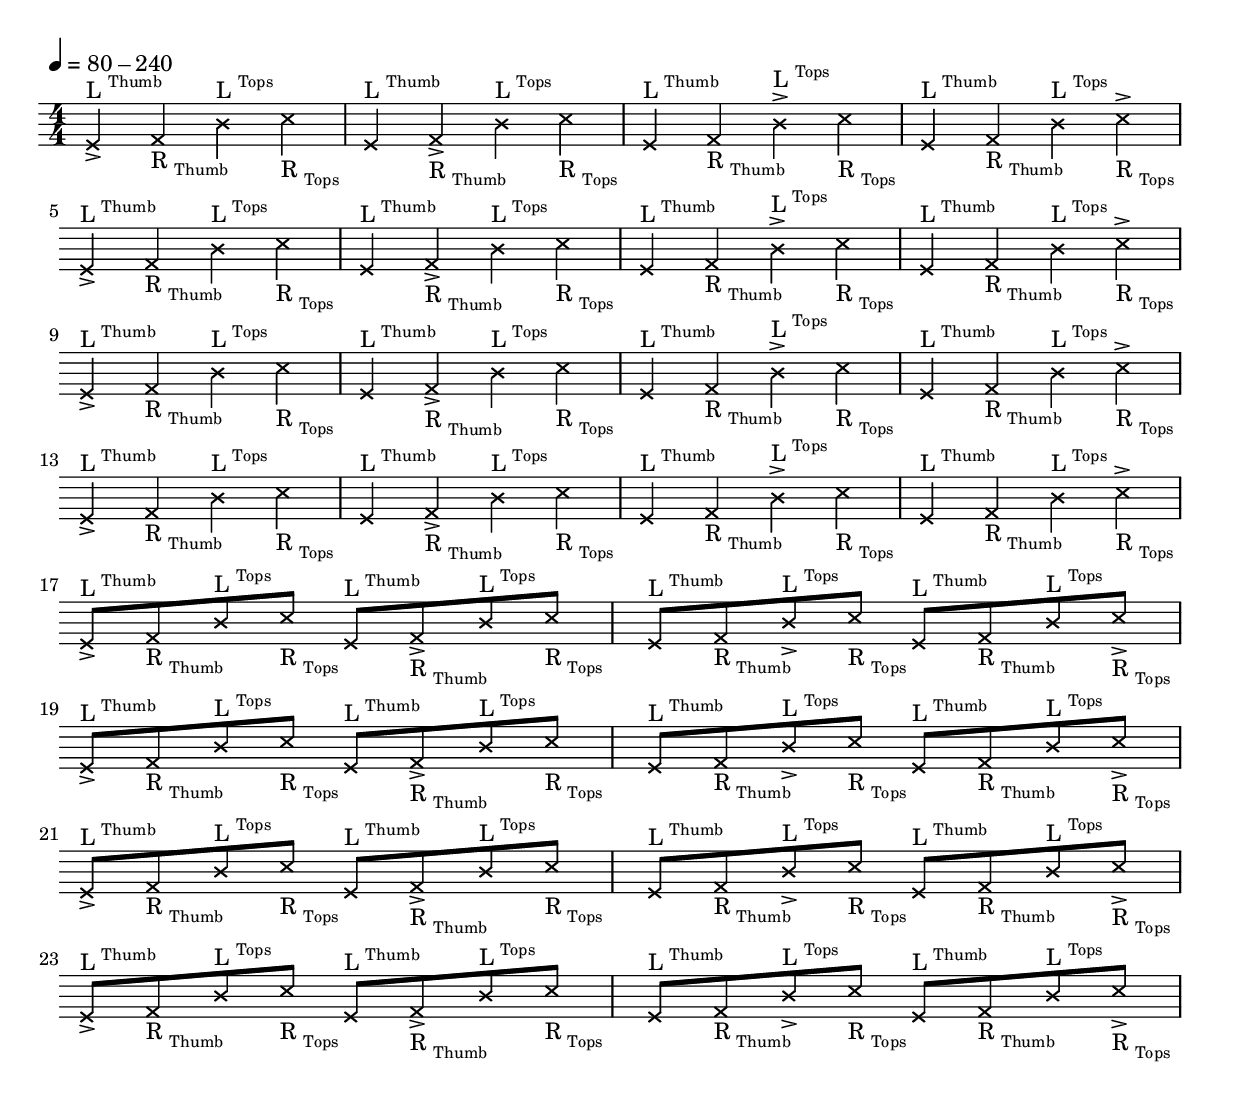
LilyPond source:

\version "2.24.1"
\include "../global.ly"

\layout {
  indent = -3.5
}

\relative {
  \defaultScoreSettings
  \tempo 4 = 80 - 240
  \time 4/4

  \rimNote
  \repeat unfold 4 { 
    e'4^\LThumbTop-> f_\RThumbBtm   b^\LTopsTop   c_\RTopsBtm
    e,4^\LThumbTop   f_\RThumbBtm-> b^\LTopsTop   c_\RTopsBtm   
    e,4^\LThumbTop   f_\RThumbBtm   b^\LTopsTop-> c_\RTopsBtm 
    e,4^\LThumbTop   f_\RThumbBtm   b^\LTopsTop   c_\RTopsBtm-> 
    \break
  }

  \repeat unfold 4 { 
    e,8^\LThumbTop-> f_\RThumbBtm   b^\LTopsTop   c_\RTopsBtm   
    e,8^\LThumbTop   f_\RThumbBtm-> b^\LTopsTop   c_\RTopsBtm   
    e,8^\LThumbTop   f_\RThumbBtm   b^\LTopsTop-> c_\RTopsBtm   
    e,8^\LThumbTop   f_\RThumbBtm   b^\LTopsTop   c_\RTopsBtm-> 
    \break
  }

  \resetNoteHead
}